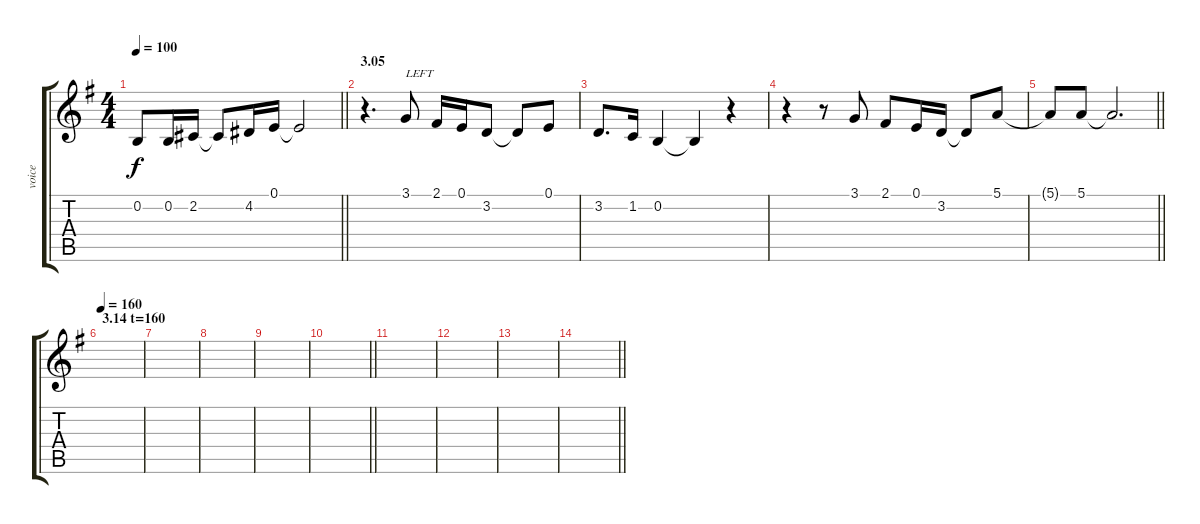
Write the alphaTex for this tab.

\track ("voice" "voice") {instrument clarinet}
\staff {score tabs}
\tuning (E4 B3 G3 D3 A2 E2) {hide}
\ts (4 4)
\tempo 100
\clef g2
\barLineRight lightlight
\ks g
0.2.8{dy f} 0.2.16 2.2.16 2.2{t}.8 4.2.16 0.1.16 0.1{t}.2 |
\section ("" "3.05")
r.4{d} 3.1.8{txt "LEFT" balance 2} 2.1.16 0.1.16 3.2.8 3.2{t}.8 0.1.8 |
3.2.8{d} 1.2.16 0.2.4 0.2{t}.4 r.4 |
r.4 r.8 3.1.8 2.1.8 0.1.16 3.2.16 3.2{t}.8 5.1.8 |
\barLineRight lightlight
5.1{t}.8 5.1.8 5.1{t}.2{d} |
\section ("" "3.14 t=160")
\tempo 160
|
|
|
|
\barLineRight lightlight
|
|
|
|
\barLineRight lightlight
